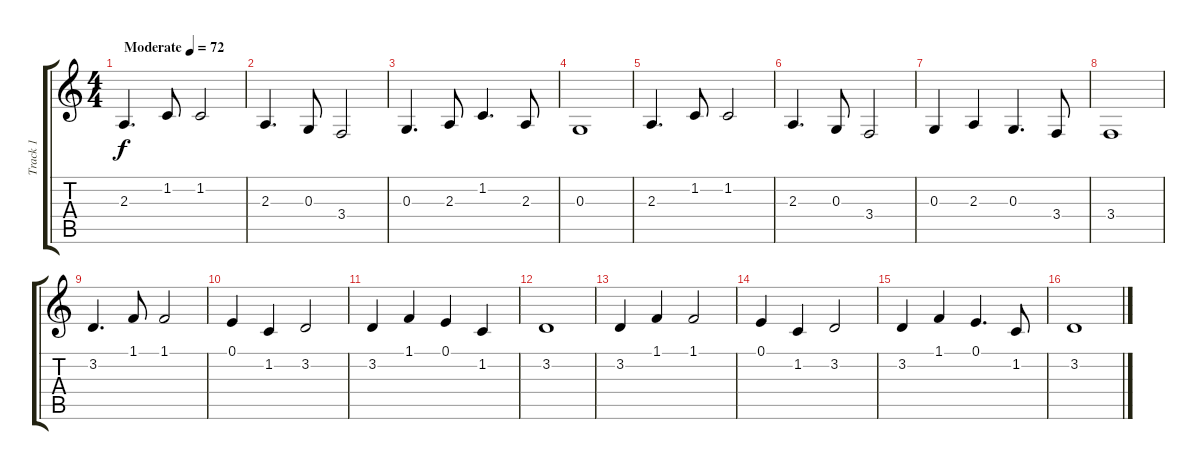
\track ("Track 1" "Track 1") {instrument violin}
\staff {score tabs}
\tuning (E4 B3 G3 D3 A2 E2) {hide}
\ts (4 4)
\tempo (72 "Moderate")
\clef g2
\ks c
2.3.4{d dy f instrument violin} 1.2.8 1.2.2 |
2.3.4{d} 0.3.8 3.4.2 |
0.3.4{d} 2.3.8 1.2.4{d} 2.3.8 |
0.3.1 |
2.3.4{d} 1.2.8 1.2.2 |
2.3.4{d} 0.3.8 3.4.2 |
0.3.4 2.3.4 0.3.4{d} 3.4.8 |
3.4.1 |
3.2.4{d} 1.1.8 1.1.2 |
0.1.4 1.2.4 3.2.2 |
3.2.4 1.1.4 0.1.4 1.2.4 |
3.2.1 |
3.2.4 1.1.4 1.1.2 |
0.1.4 1.2.4 3.2.2 |
3.2.4 1.1.4 0.1.4{d} 1.2.8 |
3.2.1
